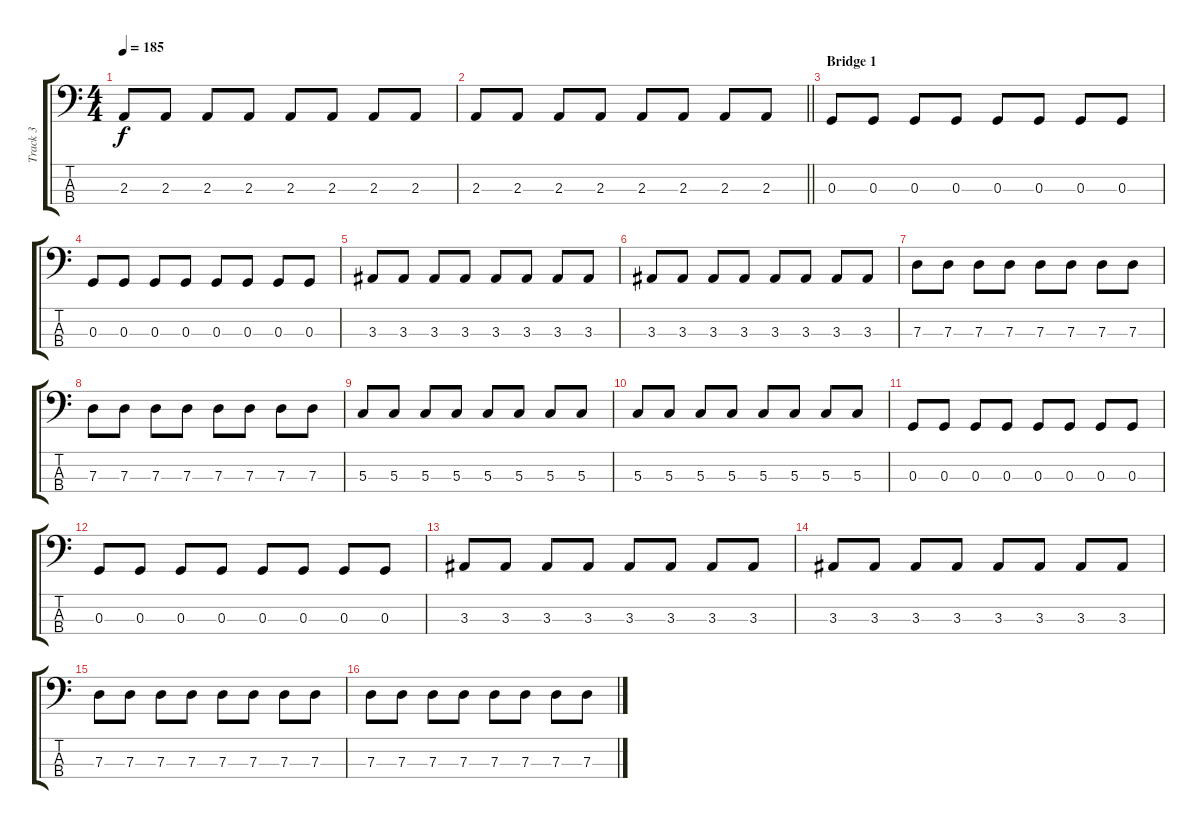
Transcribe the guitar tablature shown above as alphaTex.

\track ("Track 3" "Track 3") {instrument electricbasspick}
\staff {score tabs}
\tuning (F2 C2 G1 C1) {hide}
\ts (4 4)
\tempo 185
\clef f4
\ks c
2.3.8{dy f} 2.3.8 2.3.8 2.3.8 2.3.8 2.3.8 2.3.8 2.3.8 |
\barLineRight lightlight
2.3.8 2.3.8 2.3.8 2.3.8 2.3.8 2.3.8 2.3.8 2.3.8 |
\section ("" "Bridge 1")
0.3.8 0.3.8 0.3.8 0.3.8 0.3.8 0.3.8 0.3.8 0.3.8 |
0.3.8 0.3.8 0.3.8 0.3.8 0.3.8 0.3.8 0.3.8 0.3.8 |
3.3.8 3.3.8 3.3.8 3.3.8 3.3.8 3.3.8 3.3.8 3.3.8 |
3.3.8 3.3.8 3.3.8 3.3.8 3.3.8 3.3.8 3.3.8 3.3.8 |
7.3.8 7.3.8 7.3.8 7.3.8 7.3.8 7.3.8 7.3.8 7.3.8 |
7.3.8 7.3.8 7.3.8 7.3.8 7.3.8 7.3.8 7.3.8 7.3.8 |
5.3.8 5.3.8 5.3.8 5.3.8 5.3.8 5.3.8 5.3.8 5.3.8 |
5.3.8 5.3.8 5.3.8 5.3.8 5.3.8 5.3.8 5.3.8 5.3.8 |
0.3.8 0.3.8 0.3.8 0.3.8 0.3.8 0.3.8 0.3.8 0.3.8 |
0.3.8 0.3.8 0.3.8 0.3.8 0.3.8 0.3.8 0.3.8 0.3.8 |
3.3.8 3.3.8 3.3.8 3.3.8 3.3.8 3.3.8 3.3.8 3.3.8 |
3.3.8 3.3.8 3.3.8 3.3.8 3.3.8 3.3.8 3.3.8 3.3.8 |
7.3.8 7.3.8 7.3.8 7.3.8 7.3.8 7.3.8 7.3.8 7.3.8 |
7.3.8 7.3.8 7.3.8 7.3.8 7.3.8 7.3.8 7.3.8 7.3.8
